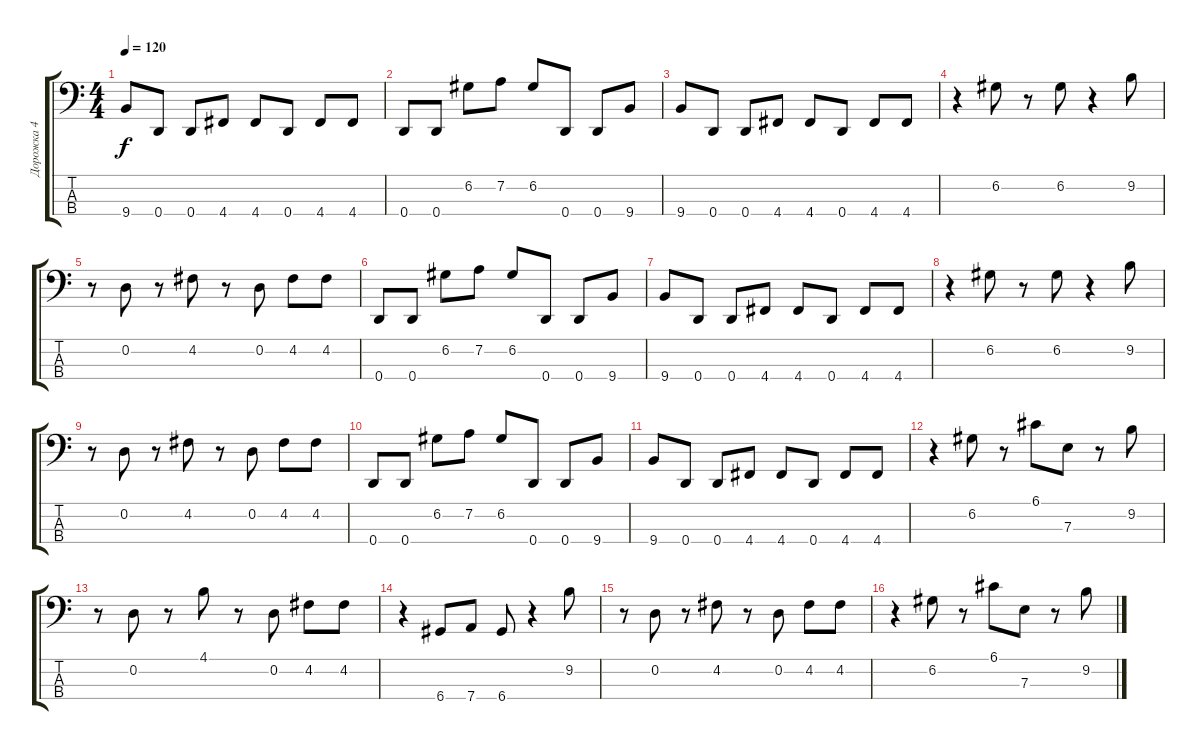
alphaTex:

\track ("Дорожка 4" "Дорожка 4") {instrument electricbassfinger}
\staff {score tabs}
\tuning (G2 D2 A1 D1) {hide}
\ts (4 4)
\tempo 120
\clef f4
\ks c
9.4.8{dy f} 0.4.8 0.4.8 4.4.8 4.4.8 0.4.8 4.4.8 4.4.8 |
0.4.8 0.4.8 6.2.8 7.2.8 6.2.8 0.4.8 0.4.8 9.4.8 |
9.4.8 0.4.8 0.4.8 4.4.8 4.4.8 0.4.8 4.4.8 4.4.8 |
r.4 6.2.8 r.8 6.2.8 r.4 9.2.8 |
r.8 0.2.8 r.8 4.2.8 r.8 0.2.8 4.2.8 4.2.8 |
0.4.8 0.4.8 6.2.8 7.2.8 6.2.8 0.4.8 0.4.8 9.4.8 |
9.4.8 0.4.8 0.4.8 4.4.8 4.4.8 0.4.8 4.4.8 4.4.8 |
r.4 6.2.8 r.8 6.2.8 r.4 9.2.8 |
r.8 0.2.8 r.8 4.2.8 r.8 0.2.8 4.2.8 4.2.8 |
0.4.8 0.4.8 6.2.8 7.2.8 6.2.8 0.4.8 0.4.8 9.4.8 |
9.4.8 0.4.8 0.4.8 4.4.8 4.4.8 0.4.8 4.4.8 4.4.8 |
r.4 6.2.8 r.8 6.1.8 7.3.8 r.8 9.2.8 |
r.8 0.2.8 r.8 4.1.8 r.8 0.2.8 4.2.8 4.2.8 |
r.4 6.4.8 7.4.8 6.4.8 r.4 9.2.8 |
r.8 0.2.8 r.8 4.2.8 r.8 0.2.8 4.2.8 4.2.8 |
r.4 6.2.8 r.8 6.1.8 7.3.8 r.8 9.2.8
